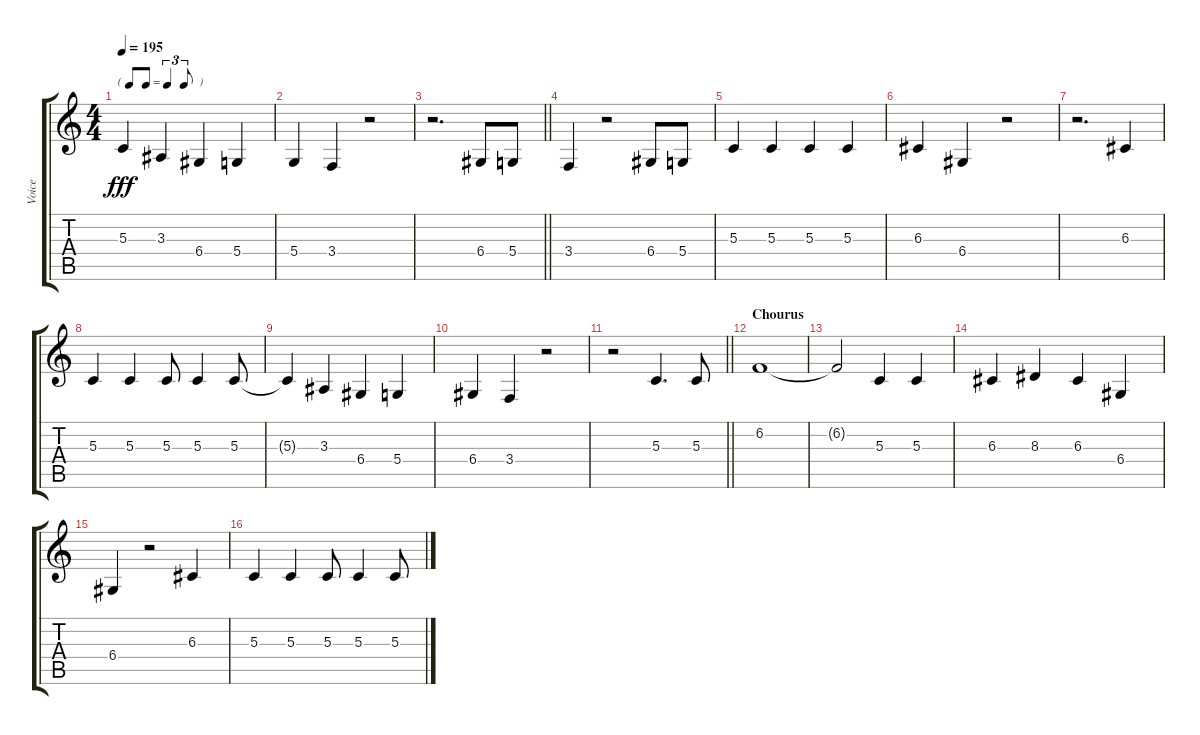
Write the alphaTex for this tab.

\track ("Voice" "Voice") {instrument drawbarorgan}
\staff {score tabs}
\tuning (E4 B3 G3 D3 A2 E2) {hide}
\ts (4 4)
\tf triplet8th
\tempo 195
\clef g2
\ks c
5.3{t}.4{dy fff} 3.3.4 6.4.4 5.4.4 |
5.4.4 3.4.4 r.2 |
\barLineRight lightlight
r.2{d} 6.4.8 5.4.8 |
3.4.4 r.2 6.4.8 5.4.8 |
5.3.4 5.3.4 5.3.4 5.3.4 |
6.3.4 6.4.4 r.2 |
r.2{d} 6.3.4 |
5.3.4 5.3.4 5.3.8 5.3.4 5.3.8 |
5.3{t}.4 3.3.4 6.4.4 5.4.4 |
6.4.4 3.4.4 r.2 |
\barLineRight lightlight
r.2 5.3.4{d} 5.3.8 |
\section ("" "Chourus")
6.2.1 |
6.2{t}.2 5.3.4 5.3.4 |
6.3.4 8.3.4 6.3.4 6.4.4 |
6.4.4 r.2 6.3.4 |
5.3.4 5.3.4 5.3.8 5.3.4 5.3.8
